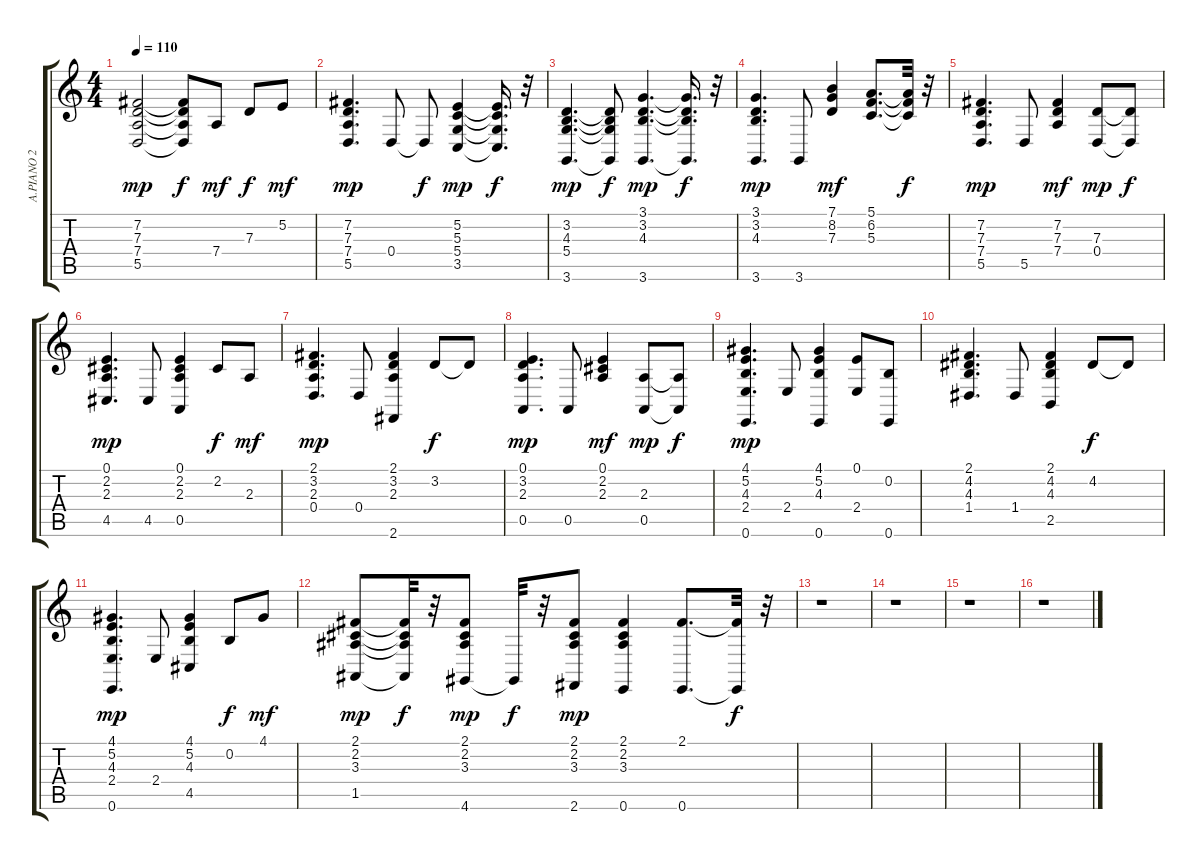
\track ("A.PIANO 2" "A.PIANO 2") {instrument brightacousticpiano}
\staff {score tabs}
\tuning (E4 B3 G3 D3 A2 E2) {hide}
\ts (4 4)
\tempo 110
\clef g2
\ks c
(7.2 7.3 7.4 5.5).2{dy mp} (7.2{t} 7.3{t} 7.4{t} 5.5{t}).8{dy f} 7.4.8{dy mf} 7.3.8{dy f} 5.2.8{dy mf} |
(7.2 7.3 7.4 5.5).4{d dy mp} 0.4.8 0.4{t}.8{dy f} (5.2 5.3 5.4 3.5).4{dy mp} (5.2{t} 5.3{t} 5.4{t} 3.5{t}).16{d dy f} r.32 |
(3.2 4.3 5.4 3.6).4{d dy mp} (3.2{t} 4.3{t} 5.4{t} 3.6{t}).8{dy f} (3.1 3.2 4.3 3.6).4{d dy mp} (3.1{t} 3.2{t} 4.3{t} 3.6{t}).16{d dy f} r.32 |
(3.1 3.2 4.3 3.6).4{d dy mp} 3.6.8 (7.1 8.2 7.3).4{dy mf} (5.1 6.2 5.3).8{d} (5.1{t} 6.2{t} 5.3{t}).32{dy f} r.32 |
(7.2 7.3 7.4 5.5).4{d dy mp} 5.5.8 (7.2 7.3 7.4).4{dy mf} (7.3 0.4).8{dy mp} (7.3{t} 0.4{t}).8{dy f} |
(0.1 2.2 2.3 4.5).4{d dy mp} 4.5.8 (0.1 2.2 2.3 0.5).4 2.2.8{dy f} 2.3.8{dy mf} |
(2.1 3.2 2.3 0.4).4{d dy mp} 0.4.8 (2.1 3.2 2.3 2.6).4 3.2.8{dy f} 3.2{t}.8 |
(0.1 3.2 2.3 0.5).4{d dy mp} 0.5.8 (0.1 2.2 2.3).4{dy mf} (2.3 0.5).8{dy mp} (2.3{t} 0.5{t}).8{dy f} |
(4.1 5.2 4.3 2.4 0.6).4{d dy mp} 2.4.8 (4.1 5.2 4.3 0.6).4 (0.1 2.4).8 (0.2 0.6).8 |
(2.1 4.2 4.3 1.4).4{d} 1.4.8 (2.1 4.2 4.3 2.5).4 4.2.8{dy f} 4.2{t}.8 |
(4.1 5.2 4.3 2.4 0.6).4{d dy mp} 2.4.8 (4.1 5.2 4.3 4.5).4 0.2.8{dy f} 4.1.8{dy mf} |
(2.1 2.2 3.3 1.5).8{dy mp} (2.1{t} 2.2{t} 3.3{t} 1.5{t}).32{dy f} r.32 (2.1 2.2 3.3 4.6).8{dy mp} 4.6{t}.32{dy f} r.32 (2.1 2.2 3.3 2.6).8{dy mp} (2.1 2.2 3.3 0.6).4 (2.1 0.6).8{d} (2.1{t} 0.6{t}).32{dy f} r.32 |
r.1 |
r.1 |
r.1 |
r.1
